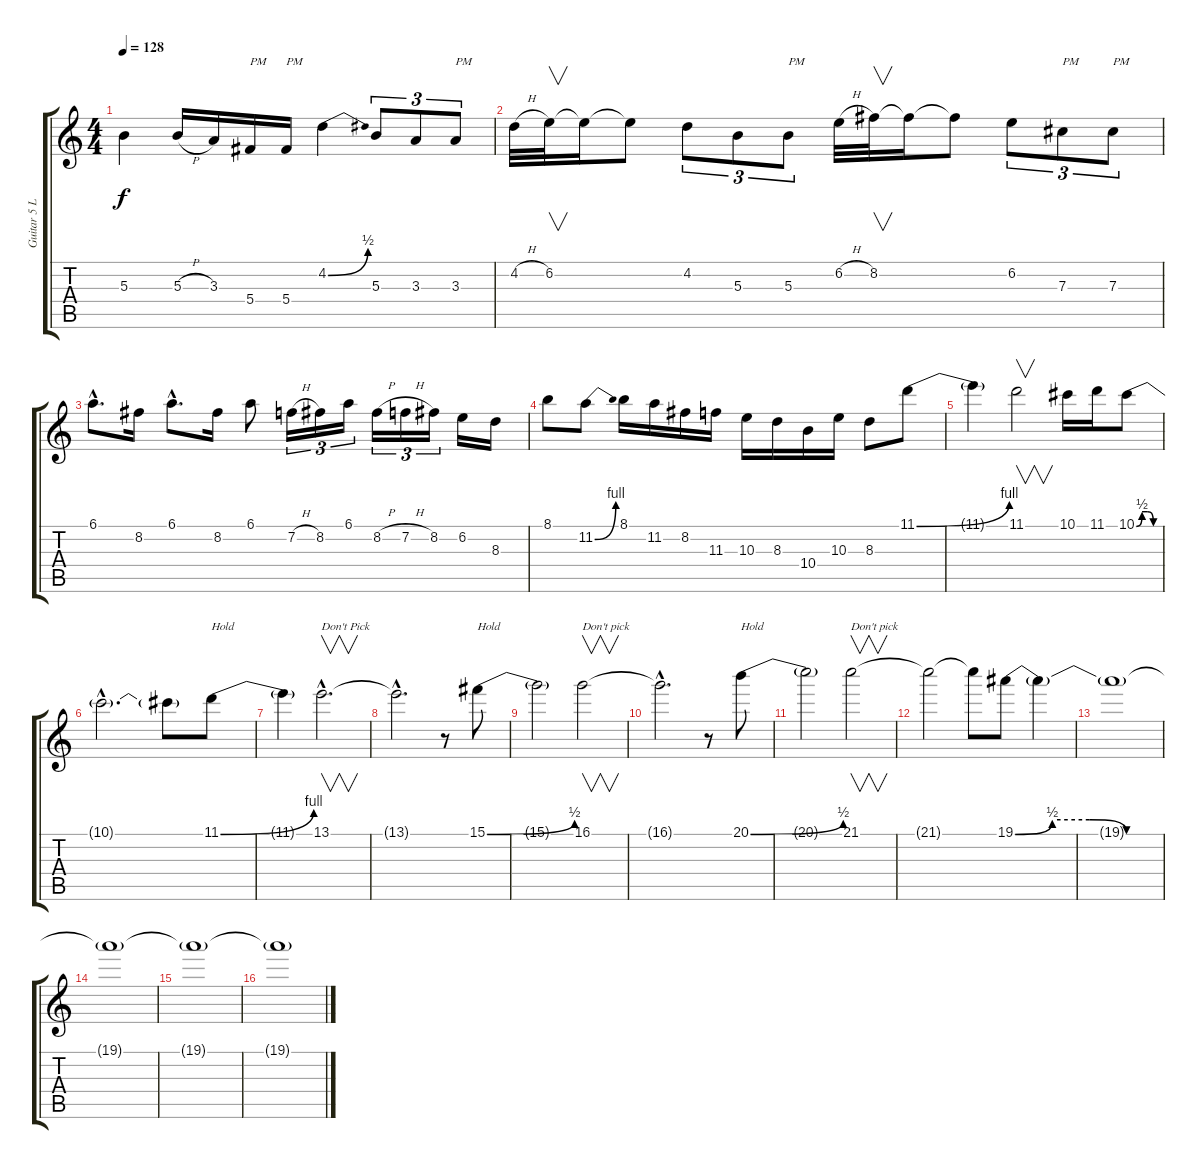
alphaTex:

\track ("Guitar 5 Lead" "Guitar 5 L") {instrument overdrivenguitar}
\staff {score tabs}
\tuning (Eb4 Bb3 Gb3 Db3 Ab2 Eb2) {hide}
\ts (4 4)
\tempo 128
\clef g2
\ks c
5.3.4{dy f} 5.3{h}.16 3.3.16 5.4.16{txt "PM"} 5.4.16{txt "PM"} 4.2{be (bend 0 0 60 2)}.4 5.3.8{tu (3 2)} 3.3.8{tu (3 2)} 3.3.8{tu (3 2) txt "PM"} |
4.2{h}.32 6.2.32{v} 6.2{t}.16 6.2{t}.8 4.2.8{tu (3 2)} 5.3.8{tu (3 2)} 5.3.8{tu (3 2) txt "PM"} 6.2{h}.32 8.2.32{v} 8.2{t}.16 8.2{t}.8 6.2.8{tu (3 2)} 7.3.8{tu (3 2) txt "PM"} 7.3.8{tu (3 2) txt "PM"} |
6.1{hac}.8{d} 8.2.16 6.1{hac}.8{d} 8.2.16 6.1.8 7.2{h}.16{tu (3 2)} 8.2.16{tu (3 2)} 6.1.16{tu (3 2)} 8.2{h}.16{tu (3 2)} 7.2{h}.16{tu (3 2)} 8.2.16{tu (3 2)} 6.2.16 8.3.16 |
8.1.8 11.2{be (bend 0 0 60 4)}.8 8.1.16 11.2.16 8.2.16 11.3.16 10.3.16 8.3.16 10.4.16 10.3.16 8.3.8 11.1{be (bend 0 0 60 4)}.8 |
11.1{t}.4 11.1.2{v} 10.1.16 11.1.16 10.1{be (custom 0 0 15 2 30 2 45 0 60 0)}.8 |
10.1{hac t}.2{d} 10.1{t}.8 11.1{be (bend 0 0 60 4)}.8{txt "Hold"} |
11.1{t}.4 13.1{hac}.2{v d txt "Don't Pick"} |
13.1{hac t}.2{d} r.8 15.1{be (bend 0 0 60 2)}.8{txt "Hold"} |
15.1{t}.2 16.1.2{v txt "Don't pick"} |
16.1{hac t}.2{d} r.8 20.1{be (bend 0 0 60 2)}.8{txt "Hold"} |
20.1{t}.2 21.1.2{v txt "Don't pick"} |
21.1{t}.2 21.1{t}.8 19.1{be (custom 0 0 15 2 30 2 45 0 60 0)}.8 19.1{t}.4 |
19.1{t}.1 |
19.1{t}.1 |
19.1{t}.1 |
19.1{t}.1
